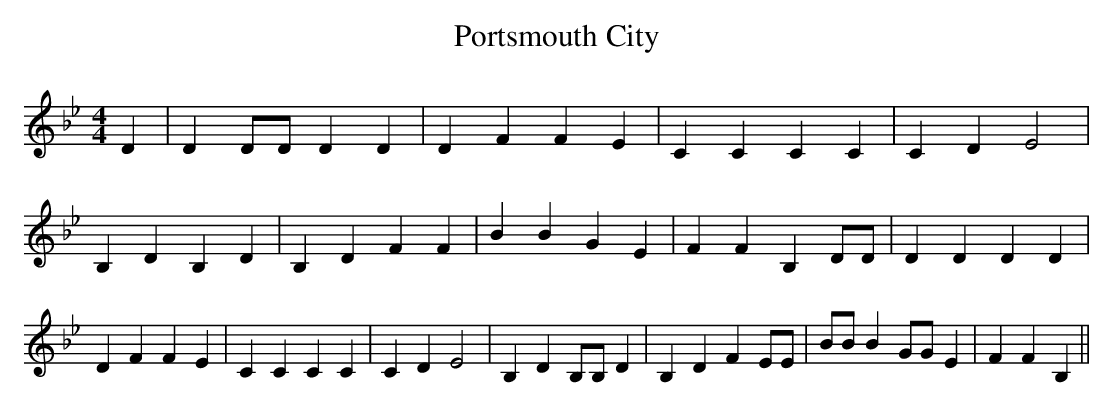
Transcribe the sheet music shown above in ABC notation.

X:1
T:Portsmouth City
M:4/4
L:1/4
K:Bb
 D| D D/2D/2 D D| D F F E| C C C C| C D E2| B, D B, D| B, D F F| B B G E|\
 F F B, D/2D/2| D D D D| D F F E| C C C C| C D E2| B, D B,/2B,/2 D|\
 B, D F E/2E/2| B/2B/2 B G/2G/2 E| F F B,||
